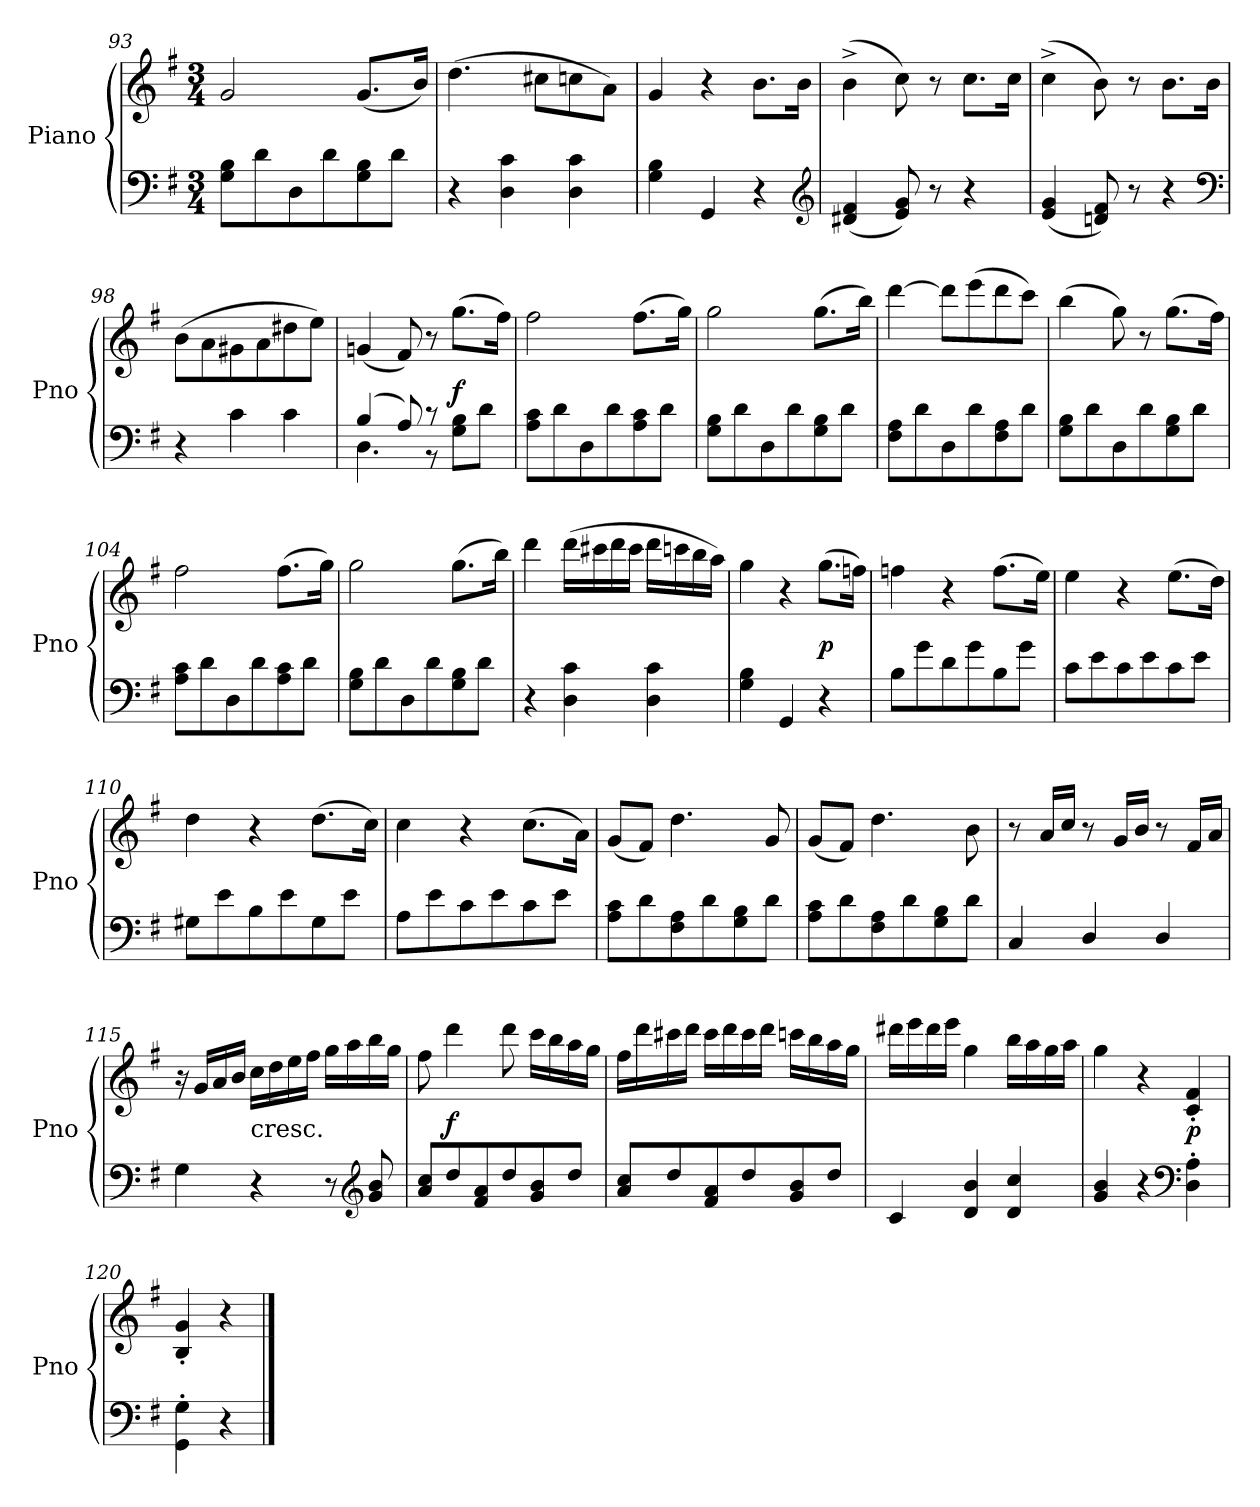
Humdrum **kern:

**kern	**kern	**dynam
*part1	*part1	*part1
*staff2	*staff1	*staff1/2
*I"Piano	*	*
*I'Pno	*	*
*clefF4	*clefG2	*
*k[f#]	*k[f#]	*
*M3/4	*M3/4	*
=93	=93	=93
8G 8BL	2g	.
8d	.	.
8D	.	.
8d	.	.
8G 8B	(8.gL	.
8dJ	.	.
.	16bJk)	.
=94	=94	=94
4r	(4.dd	.
4D 4c	.	.
.	8cc#XL	.
4D 4c	8ccn	.
.	8aJ)	.
=95	=95	=95
4G 4B	4g	.
4GG	4r	.
4r	8.bL	.
.	16bJk	.
*clefG2	*	*
=96	=96	=96
(4d#X 4f#	(4b^	.
8e 8g)	8cc)	.
8r	8r	.
4r	8.ccL	.
.	16ccJk	.
=97	=97	=97
(4e 4g	(4cc^	.
8dn 8f#)	8b)	.
8r	8r	.
4r	8.bL	.
.	16bJk	.
*clefF4	*	*
=98	=98	=98
4r	(8bL	.
.	8a	.
4c	8g#X	.
.	8a	.
4c	8dd#X	.
.	8eeJ)	.
=99	=99	=99
*^	*	*
(4B	4.D	(4gn	.
8A)	.	8f#)	.
8r	8r	8r	.
4ryy	8G 8BL	(8.ggL	f
.	8dJ	.	.
.	.	16ff#Jk)	.
*v	*v	*	*
=100	=100	=100
8A 8cL	2ff#	.
8d	.	.
8D	.	.
8d	.	.
8A 8c	(8.ff#L	.
8dJ	.	.
.	16ggJk)	.
=101	=101	=101
8G 8BL	2gg	.
8d	.	.
8D	.	.
8d	.	.
8G 8B	(8.ggL	.
8dJ	.	.
.	16bbJk)	.
=102	=102	=102
8F# 8AL	[4ddd	.
8d	.	.
8D	8dddL]	.
8d	(8eee	.
8F# 8A	8ddd	.
8dJ	8cccJ)	.
=103	=103	=103
8G 8BL	(4bb	.
8d	.	.
8D	8gg)	.
8d	8r	.
8G 8B	(8.ggL	.
8dJ	.	.
.	16ff#Jk)	.
=104	=104	=104
8A 8cL	2ff#	.
8d	.	.
8D	.	.
8d	.	.
8A 8c	(8.ff#L	.
8dJ	.	.
.	16ggJk)	.
=105	=105	=105
8G 8BL	2gg	.
8d	.	.
8D	.	.
8d	.	.
8G 8B	(8.ggL	.
8dJ	.	.
.	16bbJk)	.
=106	=106	=106
4r	4ddd	.
4D 4c	(16dddLL	.
.	16ccc#X	.
.	16ddd	.
.	16ccc#JJ	.
4D 4c	16dddLL	.
.	16cccn	.
.	16bb	.
.	16aaJJ)	.
=107	=107	=107
4G 4B	4gg	.
4GG	4r	.
4r	(8.ggL	p
.	16ffnJk)	.
=108	=108	=108
8BL	4ffn	.
8g	.	.
8d	4r	.
8g	.	.
8B	(8.ffL	.
8gJ	.	.
.	16eeJk)	.
=109	=109	=109
8cL	4ee	.
8e	.	.
8c	4r	.
8e	.	.
8c	(8.eeL	.
8eJ	.	.
.	16ddJk)	.
=110	=110	=110
8G#XL	4dd	.
8e	.	.
8B	4r	.
8e	.	.
8G#	(8.ddL	.
8eJ	.	.
.	16ccJk)	.
=111	=111	=111
8AL	4cc	.
8e	.	.
8c	4r	.
8e	.	.
8c	(8.ccL	.
8eJ	.	.
.	16aJk)	.
=112	=112	=112
8A 8cL	(8gL	.
8d	8f#J)	.
8F# 8A	4.dd	.
8d	.	.
8G 8B	.	.
8dJ	8g	.
=113	=113	=113
8A 8cL	(8gL	.
8d	8f#J)	.
8F# 8A	4.dd	.
8d	.	.
8G 8B	.	.
8dJ	8b	.
=114	=114	=114
4C	8r	.
.	16a/LL	.
.	16cc/JJ	.
4D/	8r	.
.	16gLL	.
.	16bJJ	.
4D/	8r	.
.	16f#LL	.
.	16aJJ	.
=115	=115	=115
4G	16r	.
.	16gLL	.
.	16a	.
.	16bJJ	.
!	!LO:TX:c:t=cresc.	!
4r	16ccLL	.
.	16dd	.
.	16ee	.
.	16ff#JJ	.
8r	16ggLL	.
.	16aa	.
*clefG2	*	*
8g 8b	16bb	.
.	16ggJJ	.
=116	=116	=116
8a/ 8cc/L	8ff#	.
8dd/	4ddd	f
8f#/ 8a/	.	.
8dd/	8ddd	.
8g/ 8b/	16cccLL	.
.	16bb	.
8dd/J	16aa	.
.	16ggJJ	.
=117	=117	=117
8a/ 8cc/L	16ff#LL	.
.	16ddd	.
8dd/	16ccc#X	.
.	16dddJJ	.
8f#/ 8a/	16ccc#LL	.
.	16ddd	.
8dd/	16ccc#	.
.	16dddJJ	.
8g/ 8b/	16cccnLL	.
.	16bb	.
8dd/J	16aa	.
.	16ggJJ	.
=118	=118	=118
4c	16ddd#XLL	.
.	16eee	.
.	16ddd#	.
.	16eeeJJ	.
4d 4b	4gg	.
4d 4cc	16bbLL	.
.	16aa	.
.	16gg	.
.	16aaJJ	.
=119	=119	=119
4g 4b	4gg	.
4r	4r	.
*clefF4	*	*
4D' 4A'	4c' 4f#'	p
=120	=120	=120
4GG'\ 4G'\	4B' 4g'	.
4r	4r	.
==	==	==
*-	*-	*-
